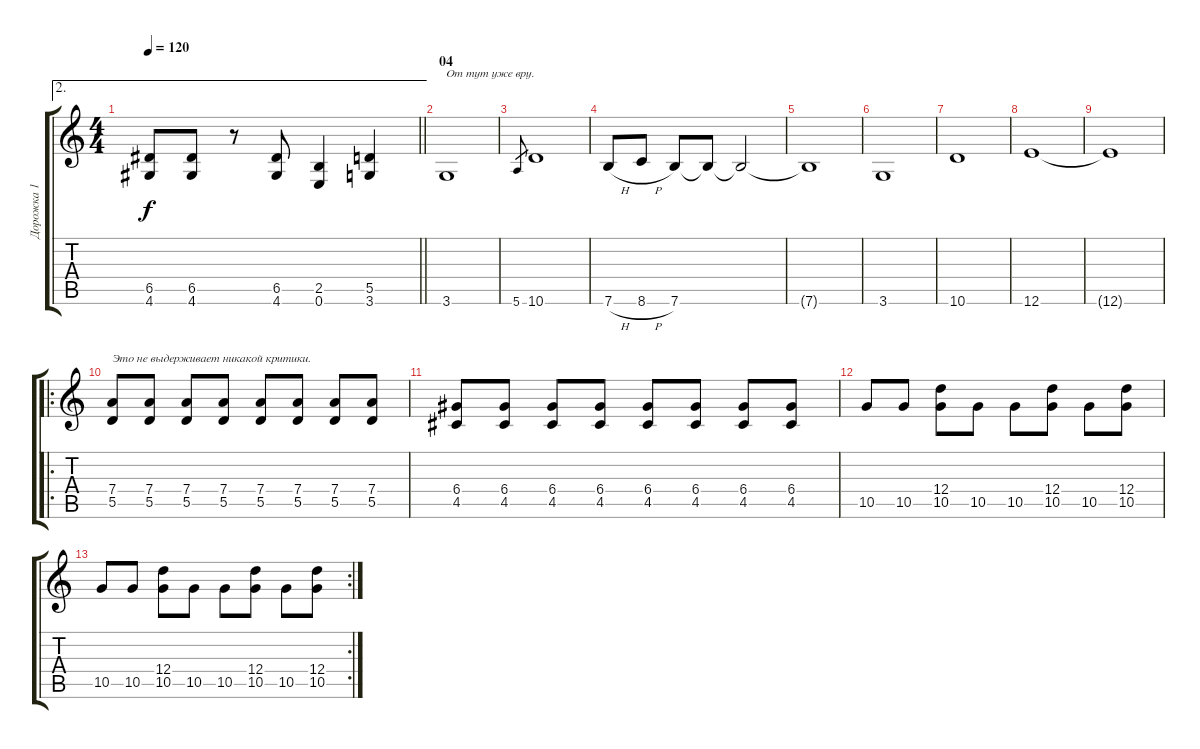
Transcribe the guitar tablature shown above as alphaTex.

\track ("Дорожка 1" "Дорожка 1") {instrument distortionguitar}
\staff {score tabs}
\tuning (E4 B3 G3 D3 A2 E2) {hide}
\ae 2
\ts (4 4)
\tempo 120
\clef g2
\barLineRight lightlight
\ks c
(6.5 4.6).8{dy f} (6.5 4.6).8 r.8 (6.5 4.6).8 (2.5 0.6).4 (5.5 3.6).4 |
\section ("" "04")
3.6.1{txt "От тут уже вру."} |
5.6.8{gr} 10.6.1 |
7.6{h}.8 8.6{h}.8 7.6.8 7.6{t}.8 7.6{t}.2 |
7.6{t}.1 |
3.6.1 |
10.6.1 |
12.6.1 |
12.6{t}.1 |
\ro
(7.4 5.5).8{txt "Это не выдерживает никакой критики."} (7.4 5.5).8 (7.4 5.5).8 (7.4 5.5).8 (7.4 5.5).8 (7.4 5.5).8 (7.4 5.5).8 (7.4 5.5).8 |
(6.4 4.5).8 (6.4 4.5).8 (6.4 4.5).8 (6.4 4.5).8 (6.4 4.5).8 (6.4 4.5).8 (6.4 4.5).8 (6.4 4.5).8 |
10.5.8 10.5.8 (12.4 10.5).8 10.5.8 10.5.8 (12.4 10.5).8 10.5.8 (12.4 10.5).8 |
\rc 2
10.5.8 10.5.8 (12.4 10.5).8 10.5.8 10.5.8 (12.4 10.5).8 10.5.8 (12.4 10.5).8
